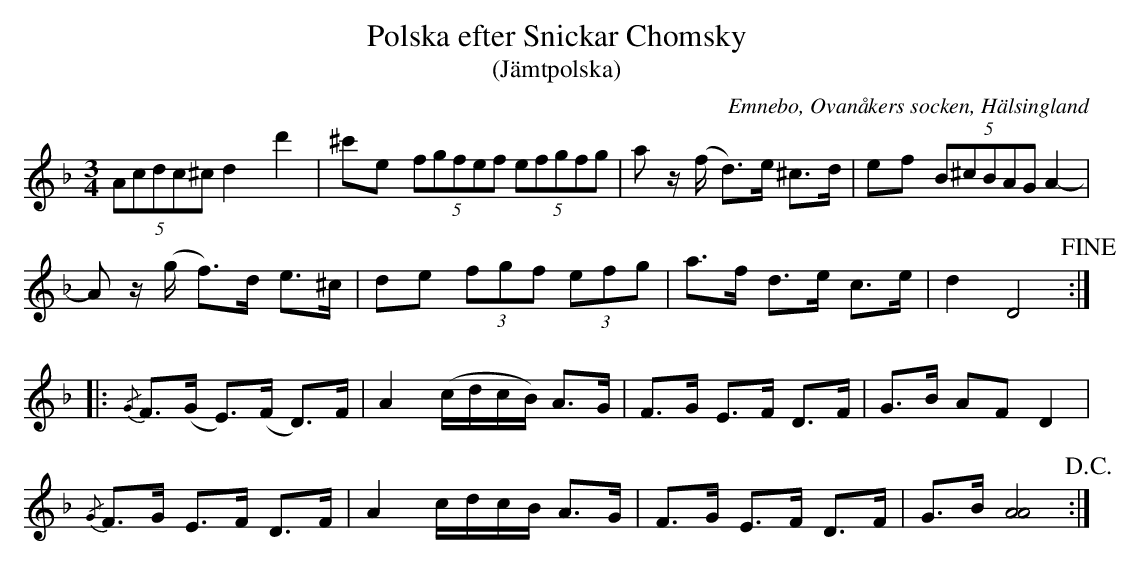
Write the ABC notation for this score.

X:1
T: Polska efter Snickar Chomsky
T: (Jämtpolska)
O: Emnebo, Ovanåkers socken, Hälsingland
M: 3/4
L: 1/16
K: Dm
(5:2A2c2d2c2^c2 d4 d'4 | ^c'2e2 (5:2f2g2f2e2f2 (5:2e2f2g2f2g2 | a2 z(f d2)>e2 ^c2>d2 | e2f2 (5:2B2^c2B2A2G2 A4- |
A2 z(g f2)>d2     e2>^c2 | d2e2 (3f2g2f2 (3e2f2g2 | a2>f2 d2>e2 c2>e2 | d4   D8 !fine! ::
{/G}F2>(G2 E2>)(F2 D2>)F2 | A4 (cdcB) A2>G2 | F2>G2 E2>F2 D2>F2 | G2>B2 A2F2  D4      |
{/G}F2>G2  E2>F2   D2>F2  | A4  cdcB  A2>G2 | F2>G2 E2>F2 D2>F2 | G2>B2 [AA]8 !D.C.! :|
